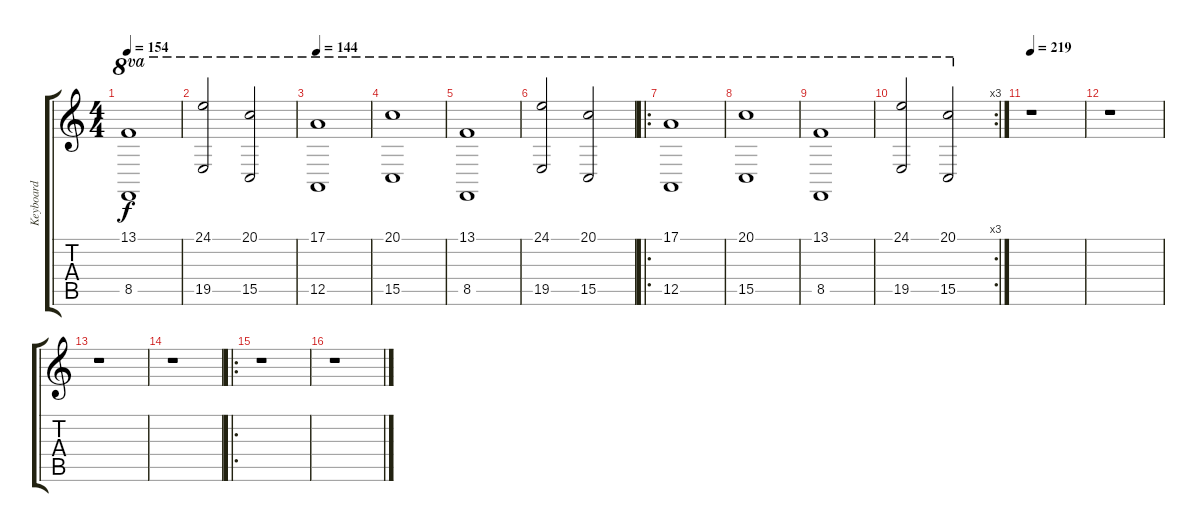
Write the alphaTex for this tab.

\track ("Keyboard" "Keyboard") {instrument synthstrings1}
\staff {score tabs}
\tuning (E4 B3 G3 D3 A2 D2) {hide}
\ts (4 4)
\tempo 154
\clef g2
\ks c
(13.1 8.5).1{ot 8va dy f} |
(24.1 19.5).2{ot 8va} (20.1 15.5).2{ot 8va} |
\tempo 144
(17.1 12.5).1{ot 8va} |
(20.1 15.5).1{ot 8va} |
(13.1 8.5).1{ot 8va} |
(24.1 19.5).2{ot 8va} (20.1 15.5).2{ot 8va} |
\ro
(17.1 12.5).1{ot 8va} |
(20.1 15.5).1{ot 8va} |
(13.1 8.5).1{ot 8va} |
\rc 3
(24.1 19.5).2{ot 8va} (20.1 15.5).2{ot 8va} |
\tempo 219
r.1 |
r.1 |
r.1 |
r.1 |
\ro
r.1 |
r.1
